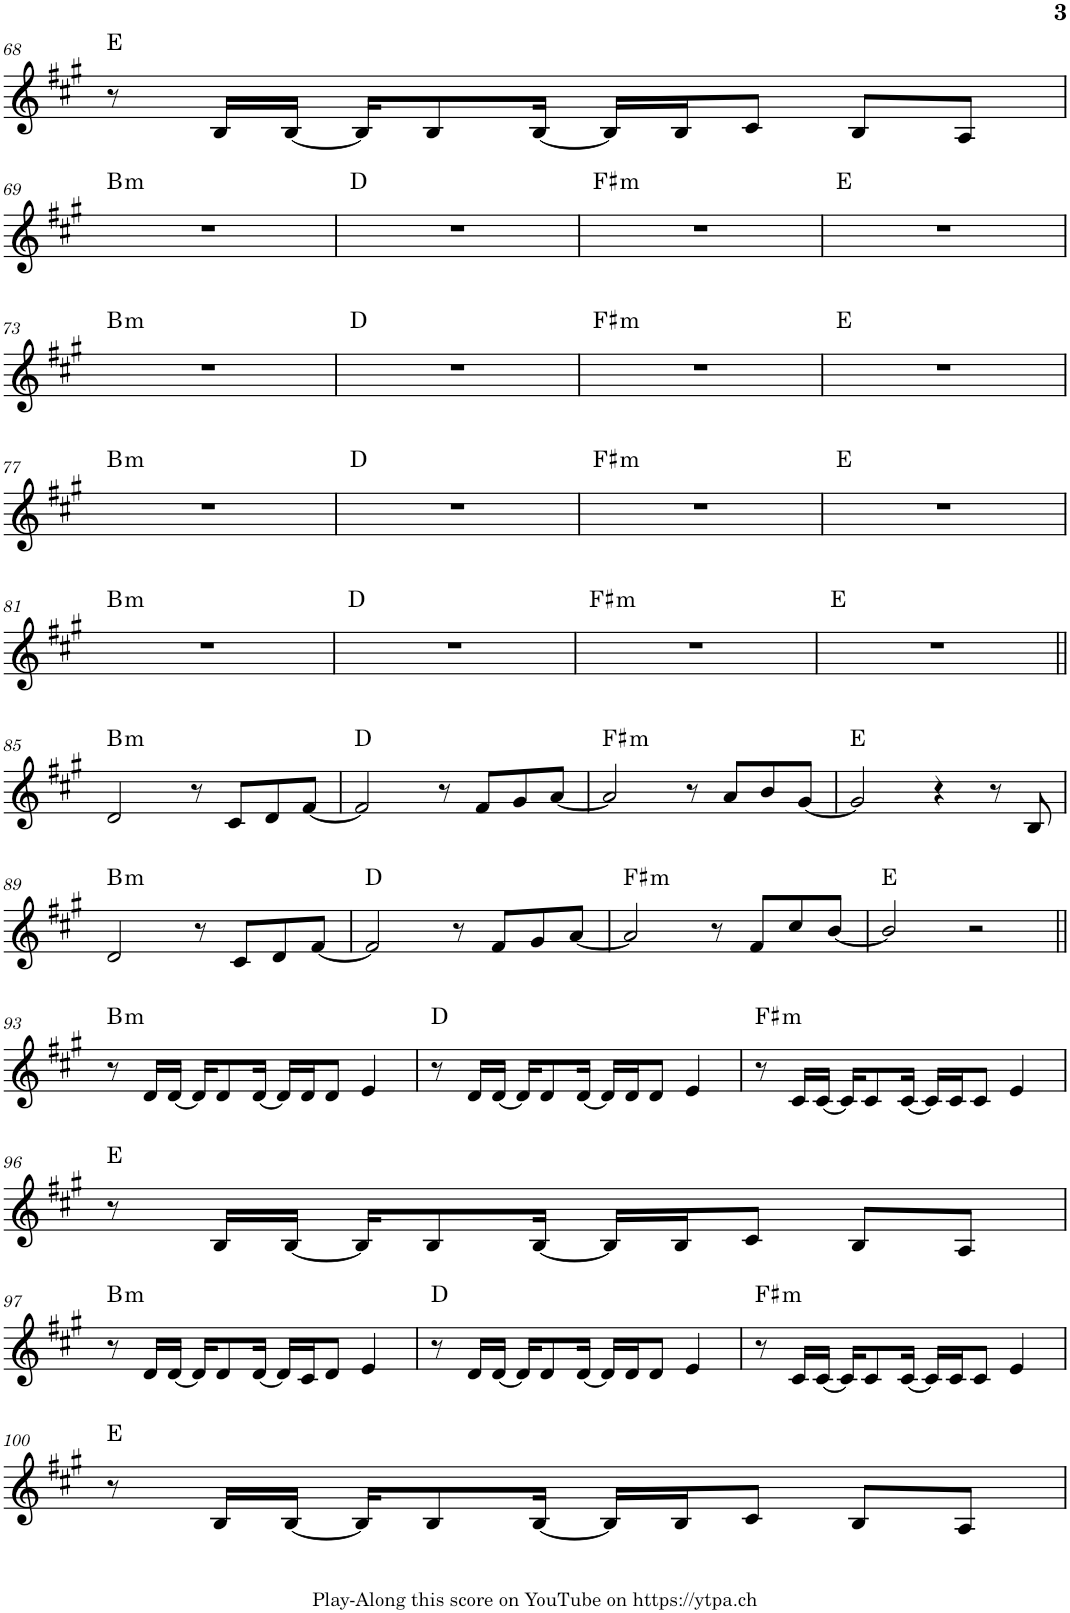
**kern	**harte
*part1	*part1
*staff1	*
*I"Piano	*
*I'Pno.	*
!!LO:PB:g=z
*clefG2	*
*k[f#c#g#]	*
*M4/4	*
=68	=68
8r	E:maj
16B/LL	.
[16B/JJ	.
16B/KL]	.
8B/	.
[16B/Jk	.
16B/LL]	.
16B/J	.
8c#/J	.
8B/L	.
8A/J	.
!!LO:LB:g=z
=69	=69
!	!LO:H:kt=m
1r	B:min
=70	=70
1r	D:maj
=71	=71
!	!LO:H:kt=m
1r	F#:min
=72	=72
1r	E:maj
!!LO:LB:g=z
=73	=73
!	!LO:H:kt=m
1r	B:min
=74	=74
1r	D:maj
=75	=75
!	!LO:H:kt=m
1r	F#:min
=76	=76
1r	E:maj
!!LO:LB:g=z
=77	=77
!	!LO:H:kt=m
1r	B:min
=78	=78
1r	D:maj
=79	=79
!	!LO:H:kt=m
1r	F#:min
=80	=80
1r	E:maj
!!LO:LB:g=z
=81	=81
!	!LO:H:kt=m
1r	B:min
=82	=82
1r	D:maj
=83	=83
!	!LO:H:kt=m
1r	F#:min
=84	=84
1r	E:maj
!!LO:LB:g=z
=85||	=85||
!	!LO:H:kt=m
2d/	B:min
8r	.
8c#/L	.
8d/	.
[8f#/J	.
=86	=86
2f#/]	D:maj
8r	.
8f#/L	.
8g#/	.
[8a/J	.
=87	=87
!	!LO:H:kt=m
2a/]	F#:min
8r	.
8a/L	.
8b/	.
[8g#/J	.
=88	=88
2g#/]	E:maj
4r	.
8r	.
8B/	.
!!LO:LB:g=z
=89	=89
!	!LO:H:kt=m
2d/	B:min
8r	.
8c#/L	.
8d/	.
[8f#/J	.
=90	=90
2f#/]	D:maj
8r	.
8f#/L	.
8g#/	.
[8a/J	.
=91	=91
!	!LO:H:kt=m
2a/]	F#:min
8r	.
8f#/L	.
8cc#/	.
[8b/J	.
=92	=92
2b/]	E:maj
2r	.
!!LO:LB:g=z
=93||	=93||
!	!LO:H:kt=m
8r	B:min
16d/LL	.
[16d/JJ	.
16d/KL]	.
8d/	.
[16d/Jk	.
16d/LL]	.
16d/J	.
8d/J	.
4e/	.
=94	=94
8r	D:maj
16d/LL	.
[16d/JJ	.
16d/KL]	.
8d/	.
[16d/Jk	.
16d/LL]	.
16d/J	.
8d/J	.
4e/	.
=95	=95
!	!LO:H:kt=m
8r	F#:min
16c#/LL	.
[16c#/JJ	.
16c#/KL]	.
8c#/	.
[16c#/Jk	.
16c#/LL]	.
16c#/J	.
8c#/J	.
4e/	.
!!LO:LB:g=z
=96	=96
8r	E:maj
16B/LL	.
[16B/JJ	.
16B/KL]	.
8B/	.
[16B/Jk	.
16B/LL]	.
16B/J	.
8c#/J	.
8B/L	.
8A/J	.
!!LO:LB:g=z
=97	=97
!	!LO:H:kt=m
8r	B:min
16d/LL	.
[16d/JJ	.
16d/KL]	.
8d/	.
[16d/Jk	.
16d/LL]	.
16c#/J	.
8d/J	.
4e/	.
=98	=98
8r	D:maj
16d/LL	.
[16d/JJ	.
16d/KL]	.
8d/	.
[16d/Jk	.
16d/LL]	.
16d/J	.
8d/J	.
4e/	.
=99	=99
!	!LO:H:kt=m
8r	F#:min
16c#/LL	.
[16c#/JJ	.
16c#/KL]	.
8c#/	.
[16c#/Jk	.
16c#/LL]	.
16c#/J	.
8c#/J	.
4e/	.
!!LO:LB:g=z
=100	=100
8r	E:maj
16B/LL	.
[16B/JJ	.
16B/KL]	.
8B/	.
[16B/Jk	.
16B/LL]	.
16B/J	.
8c#/J	.
8B/L	.
8A/J	.
=	=
*-	*-
